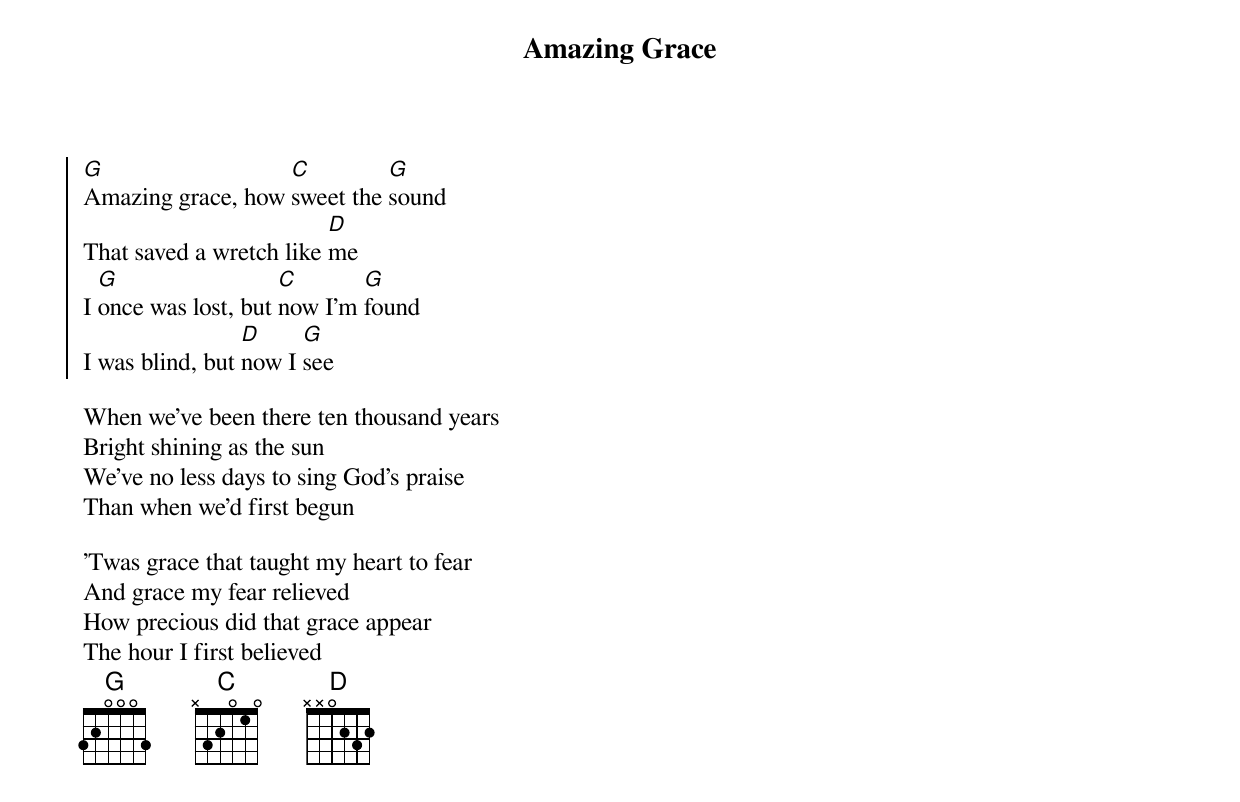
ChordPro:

{title: Amazing Grace}

{start_of_chorus}
[G]Amazing grace, how [C]sweet the [G]sound
That saved a wretch like [D]me
I [G]once was lost, but [C]now I'm [G]found
I was blind, but [D]now I [G]see
{end_of_chorus}

When we've been there ten thousand years
Bright shining as the sun
We've no less days to sing God's praise
Than when we'd first begun

'Twas grace that taught my heart to fear
And grace my fear relieved
How precious did that grace appear
The hour I first believed
